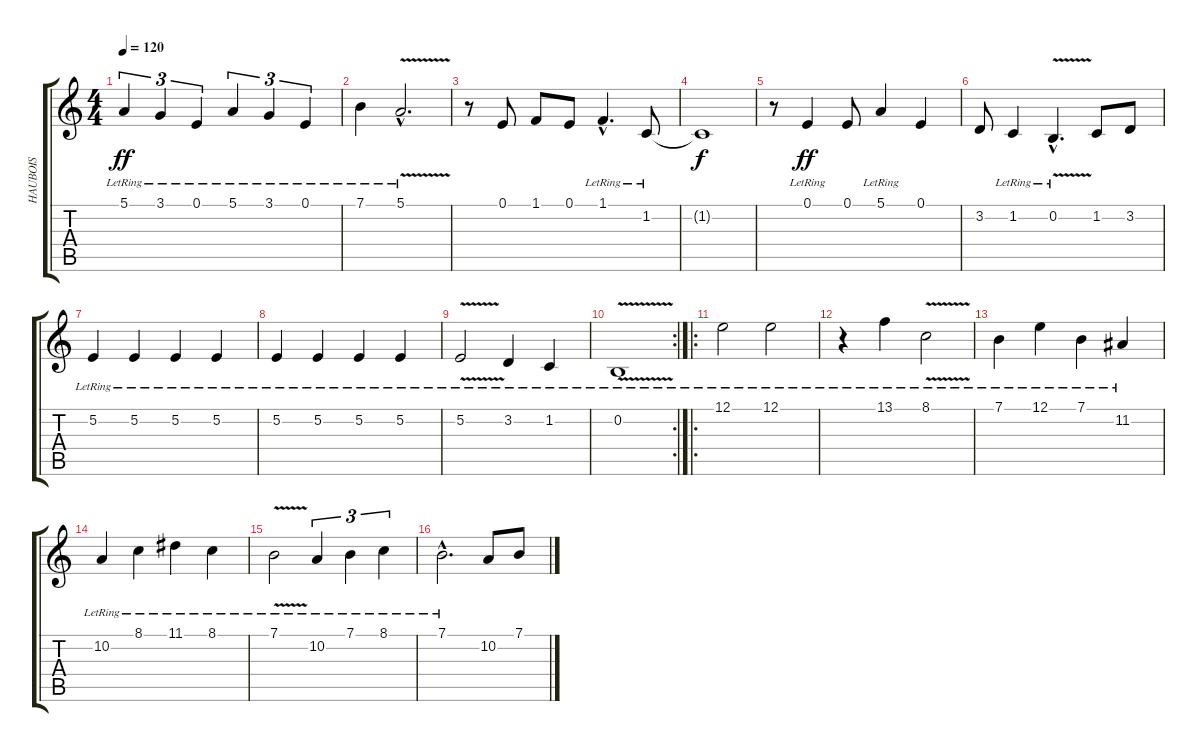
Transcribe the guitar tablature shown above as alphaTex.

\track ("HAUBOIS" "HAUBOIS") {instrument oboe}
\staff {score tabs}
\tuning (E4 B3 G3 D3 A2 E2) {hide}
\ts (4 4)
\tempo 120
\clef g2
\ks c
5.1{lr}.4{tu (3 2) dy ff} 3.1{lr}.4{tu (3 2)} 0.1{lr}.4{tu (3 2)} 5.1{lr}.4{tu (3 2)} 3.1{lr}.4{tu (3 2)} 0.1{lr}.4{tu (3 2)} |
7.1{lr}.4 5.1{v hac lr}.2{d} |
r.8 0.1.8 1.1.8 0.1.8 1.1{hac lr}.4{d} 1.2{lr}.8 |
1.2{t}.1{dy f} |
r.8 0.1{lr}.4{dy ff} 0.1.8 5.1{lr}.4 0.1.4 |
3.2.8 1.2{lr}.4 0.2{v hac lr}.4{d} 1.2.8 3.2.8 |
5.2{lr}.4 5.2{lr}.4 5.2{lr}.4 5.2{lr}.4 |
5.2{lr}.4 5.2{lr}.4 5.2{lr}.4 5.2{lr}.4 |
5.2{v lr}.2 3.2{lr}.4 1.2{lr}.4 |
\rc 2
0.2{v lr}.1 |
\ro
12.1{lr}.2 12.1{lr}.2 |
r.4 13.1{lr}.4 8.1{v lr}.2 |
7.1{lr}.4 12.1{lr}.4 7.1{lr}.4 11.2{lr}.4 |
10.2{lr}.4 8.1{lr}.4 11.1{lr}.4 8.1{lr}.4 |
7.1{v lr}.2 10.2{lr}.4{tu (3 2)} 7.1{lr}.4{tu (3 2)} 8.1{lr}.4{tu (3 2)} |
7.1{hac lr}.2{d} 10.2.8 7.1.8
